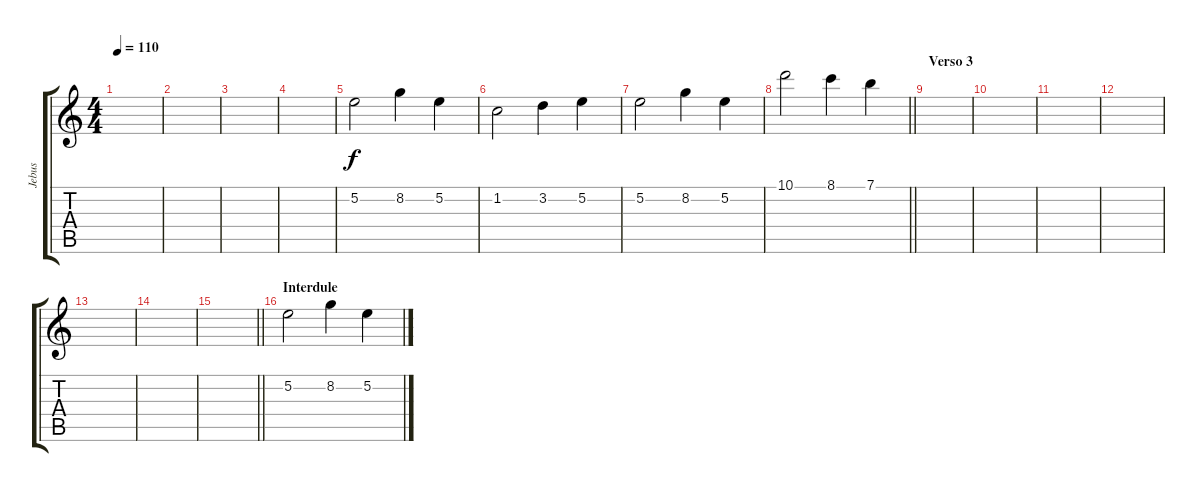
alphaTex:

\track ("Jebus" "Jebus") {instrument distortionguitar}
\staff {score tabs}
\tuning (E4 B3 G3 D3 A2 E2) {hide}
\ts (4 4)
\tempo 110
\clef g2
\ks c
|
|
|
|
5.2.2 8.2.4 5.2.4 |
1.2.2 3.2.4 5.2.4 |
5.2.2 8.2.4 5.2.4 |
\barLineRight lightlight
10.1.2 8.1.4 7.1.4 |
\section ("" "Verso 3")
|
|
|
|
|
|
\barLineRight lightlight
|
\section ("" "Interdule")
5.2.2 8.2.4 5.2.4
